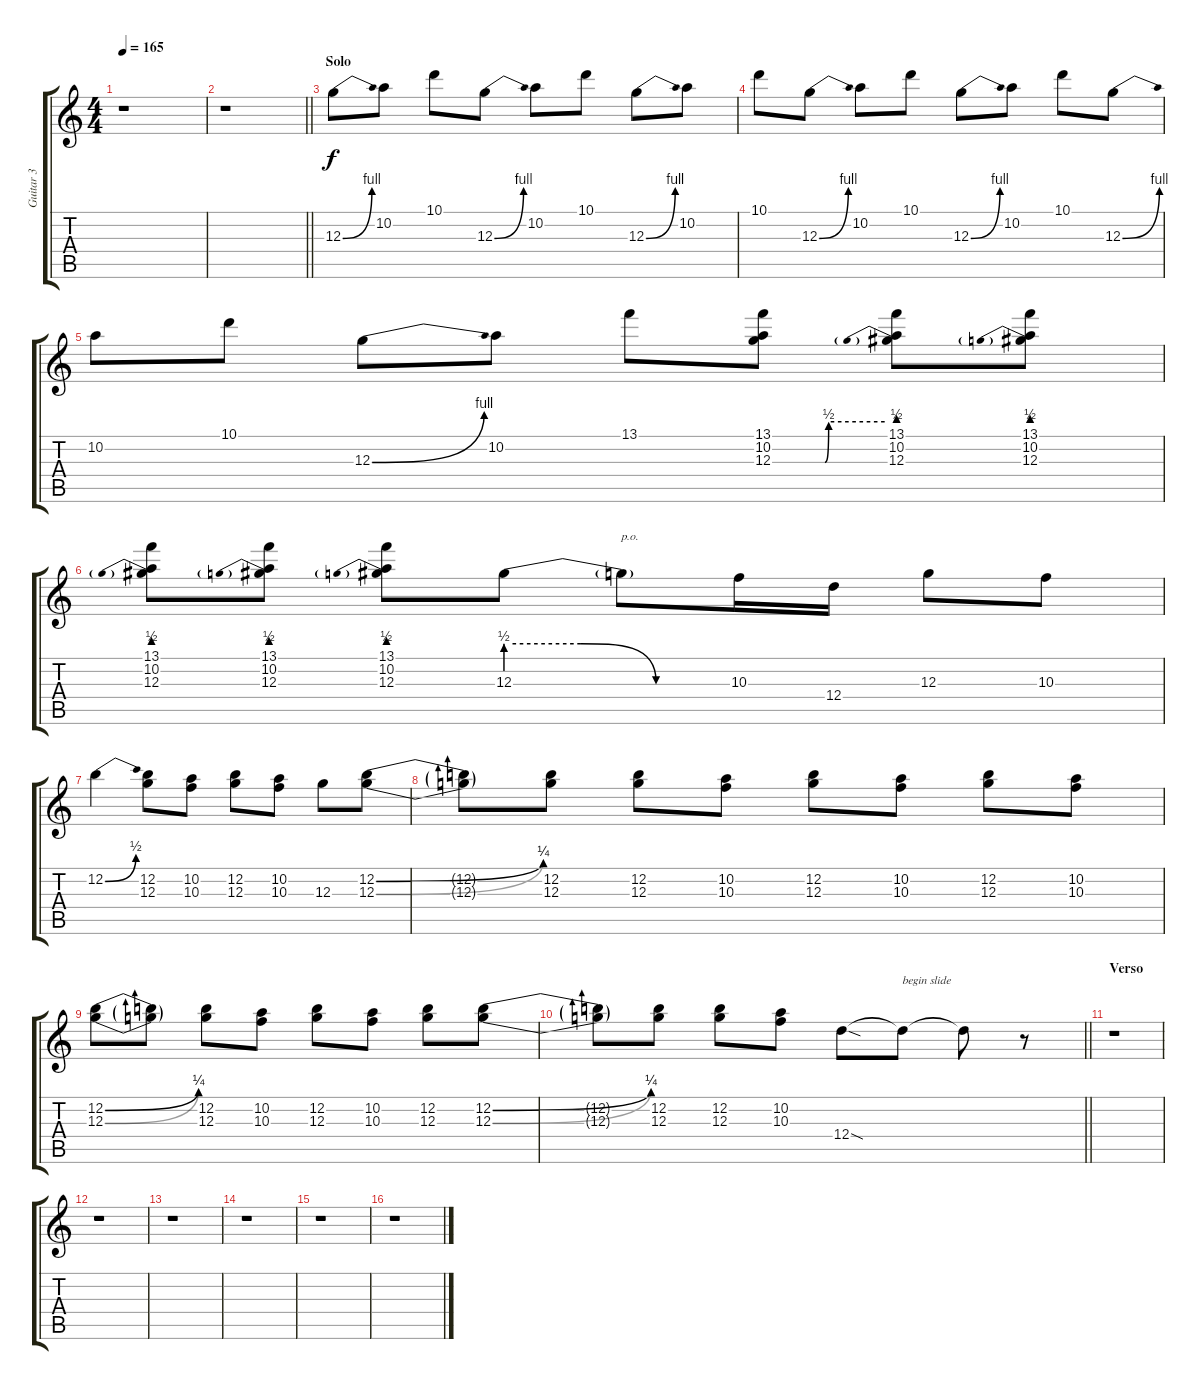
\track ("Guitar 3" "Guitar 3") {instrument distortionguitar}
\staff {score tabs}
\tuning (E4 B3 G3 D3 A2 E2) {hide}
\ts (4 4)
\tempo 165
\clef g2
\ks c
r.1{dy f} |
\barLineRight lightlight
r.1 |
\section ("" "Solo")
12.3{be (bend 0 0 60 4)}.8 10.2.8 10.1.8 12.3{be (bend 0 0 60 4)}.8 10.2.8 10.1.8 12.3{be (bend 0 0 60 4)}.8 10.2.8 |
10.1.8 12.3{be (bend 0 0 60 4)}.8 10.2.8 10.1.8 12.3{be (bend 0 0 60 4)}.8 10.2.8 10.1.8 12.3{be (bend 0 0 60 4)}.8 |
10.2.8 10.1.8 12.3{be (bend 0 0 60 4)}.8 10.2.8 13.1.8 (13.1 10.2 12.3{be (custom 0 0 28 0 30 2 60 2)}).8 (13.1 10.2 12.3{be (prebend 0 2 60 2)}).8 (13.1 10.2 12.3{be (prebend 0 2 60 2)}).8 |
(13.1 10.2 12.3{be (prebend 0 2 60 2)}).8 (13.1 10.2 12.3{be (prebend 0 2 60 2)}).8 (13.1 10.2 12.3{be (prebend 0 2 60 2)}).8 12.3{be (custom 0 2 20 2 40 0 60 0)}.8 12.3{t}.8{txt "p.o."} 10.3.16 12.4.16 12.3.8 10.3.8 |
12.2{be (bend 0 0 60 2)}.4 (12.2 12.3).8 (10.2 10.3).8 (12.2 12.3).8 (10.2 10.3).8 12.3.8 (12.2{be (bend 0 0 60 1)} 12.3{be (bend 0 0 60 1)}).8 |
(12.2{t} 12.3{t}).8 (12.2 12.3).8 (12.2 12.3).8 (10.2 10.3).8 (12.2 12.3).8 (10.2 10.3).8 (12.2 12.3).8 (10.2 10.3).8 |
(12.2{be (bend 0 0 60 1)} 12.3{be (bend 0 0 60 1)}).8 (12.2{t} 12.3{t}).8 (12.2 12.3).8 (10.2 10.3).8 (12.2 12.3).8 (10.2 10.3).8 (12.2 12.3).8 (12.2{be (bend 0 0 60 1)} 12.3{be (bend 0 0 60 1)}).8 |
\barLineRight lightlight
(12.2{t} 12.3{t}).8 (12.2 12.3).8 (12.2 12.3).8 (10.2 10.3).8 12.4{sod}.8 12.4{t}.8{txt "begin slide"} 12.4{t}.8 r.8 |
\section ("" "Verso")
r.1 |
r.1 |
r.1 |
r.1 |
r.1 |
r.1
